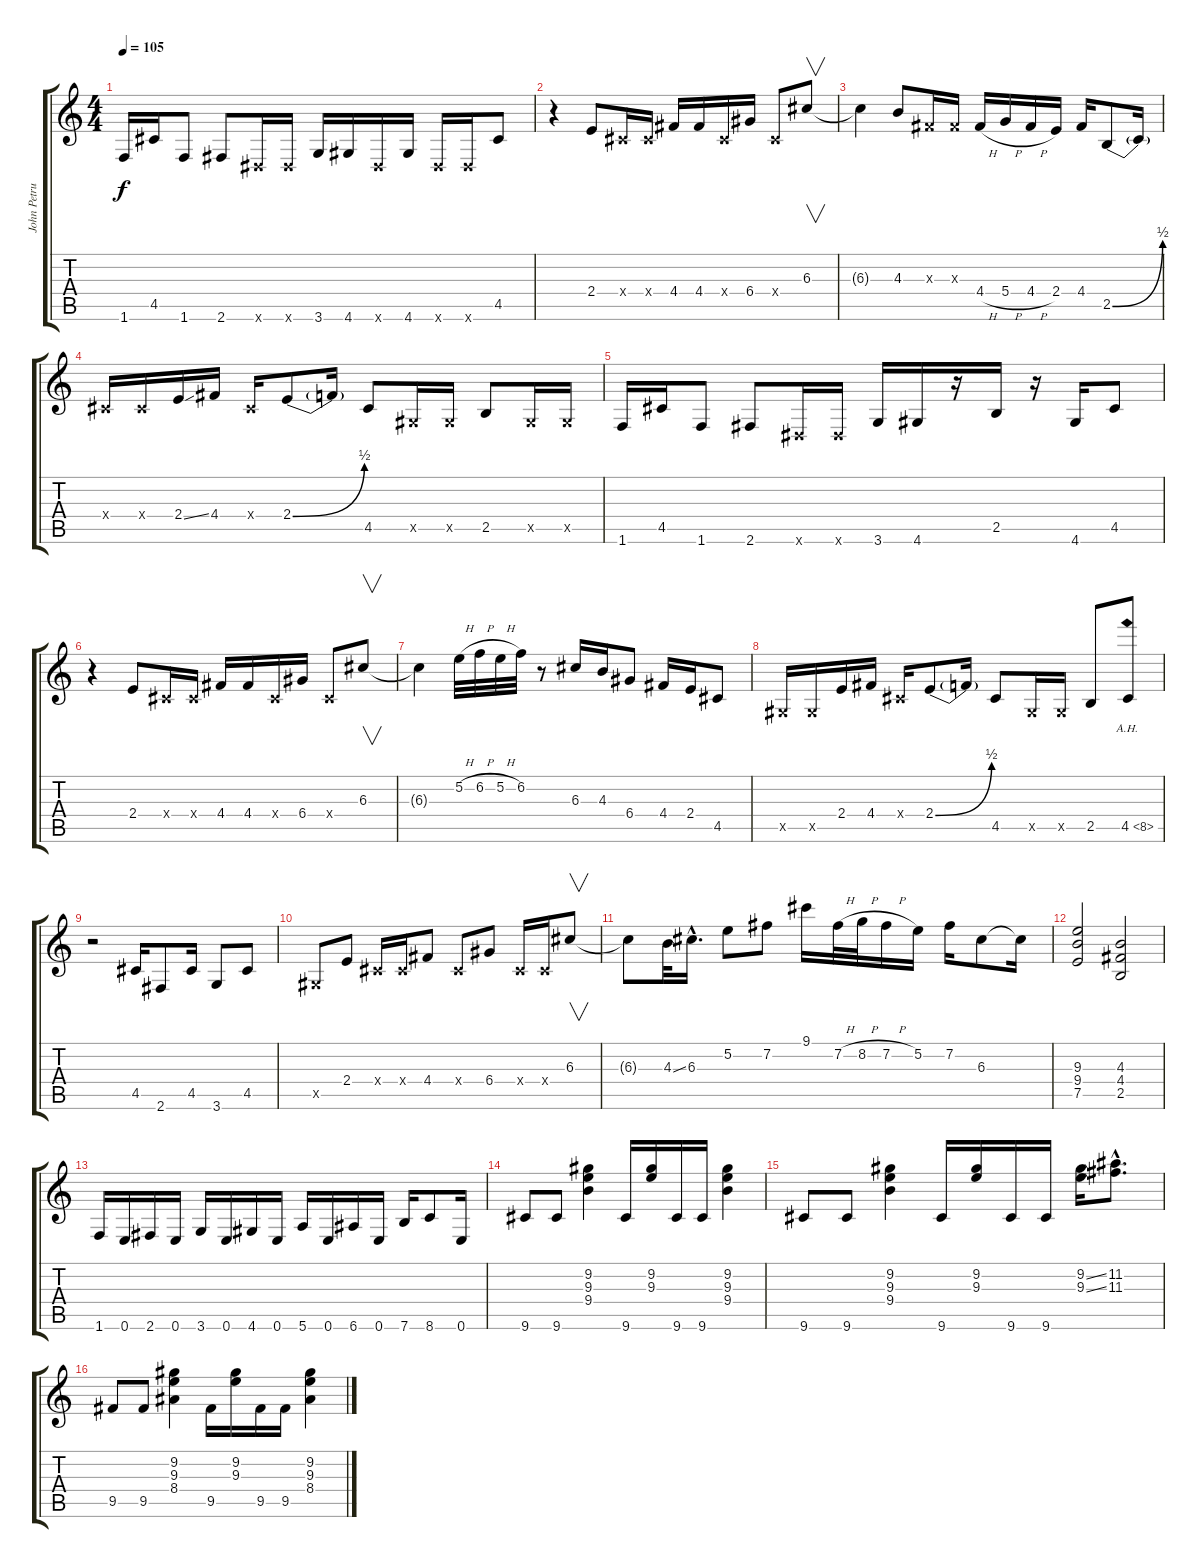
\track ("John Petrucci" "John Petru") {instrument distortionguitar}
\staff {score tabs}
\tuning (E4 B3 G3 D3 A2 E2) {hide}
\ts (4 4)
\tempo 105
\clef g2
\ks c
1.6.16{dy f} 4.5.16 1.6.8 2.6.8 -1.6{x}.16 -1.6{x}.16 3.6.16 4.6.16 -1.6{x}.16 4.6.16 -1.6{x}.16 -1.6{x}.16 4.5.8 |
r.4 2.4.8 -1.4{x}.16 -1.4{x}.16 4.4.16 4.4.16 -1.4{x}.16 6.4.16 -1.4{x}.8 6.3.8{v} |
6.3{t}.4 4.3.8 -1.3{x}.16 -1.3{x}.16 4.4{h}.16 5.4{h}.16 4.4{h}.16 2.4.16 4.4.16 2.5{be (bend 0 0 60 2)}.8 2.5{t}.16 |
-1.4{x}.16 -1.4{x}.16 2.4{ss}.16 4.4.16 -1.4{x}.16 2.4{be (bend 0 0 60 2)}.8 2.4{t}.16 4.5.8 -1.5{x}.16 -1.5{x}.16 2.5.8 -1.5{x}.16 -1.5{x}.16 |
1.6.16 4.5.16 1.6.8 2.6.8 -1.6{x}.16 -1.6{x}.16 3.6.16 4.6.16 r.16 2.5.16 r.16 4.6.16 4.5.8 |
r.4 2.4.8 -1.4{x}.16 -1.4{x}.16 4.4.16 4.4.16 -1.4{x}.16 6.4.16 -1.4{x}.8 6.3.8{v} |
6.3{t}.4 5.2{h}.32 6.2{h}.32 5.2{h}.32 6.2.32 r.8 6.3.16 4.3.16 6.4.8 4.4.16 2.4.16 4.5.8 |
-1.5{x}.16 -1.5{x}.16 2.4.16 4.4.16 -1.4{x}.16 2.4{be (bend 0 0 60 2)}.8 2.4{t}.16 4.5.8 -1.5{x}.16 -1.5{x}.16 2.5.8 4.5{ah 4}.8 |
r.2 4.5.16 2.6.8 4.5.16 3.6.8 4.5.8 |
-1.5{x}.8 2.4.8 -1.4{x}.16 -1.4{x}.16 4.4.8 -1.4{x}.8 6.4.8 -1.4{x}.16 -1.4{x}.16 6.3.8{v} |
6.3{t}.8 4.3{ss}.32 6.3{hac}.16{d} 5.2.8 7.2.8 9.1.16 7.2{h}.32 8.2{h}.32 7.2{h}.16 5.2.16 7.2.16 6.3.8 6.3{t}.16 |
(9.3 9.4 7.5).2 (4.3 4.4 2.5).2 |
1.6.16 0.6.16 2.6.16 0.6.16 3.6.16 0.6.16 4.6.16 0.6.16 5.6.16 0.6.16 6.6.16 0.6.16 7.6.16 8.6.8 0.6.16 |
9.6.8 9.6.8 (9.2 9.3 9.4).4 9.6.16 (9.2 9.3).16 9.6.16 9.6.16 (9.2 9.3 9.4).4 |
9.6.8 9.6.8 (9.2 9.3 9.4).4 9.6.16 (9.2 9.3).16 9.6.16 9.6.16 (9.2{ss} 9.3{ss}).16 (11.2{hac} 11.3{hac}).8{d} |
9.5.8 9.5.8 (9.2 9.3 8.4).4 9.5.16 (9.2 9.3).16 9.5.16 9.5.16 (9.2 9.3 8.4).4
